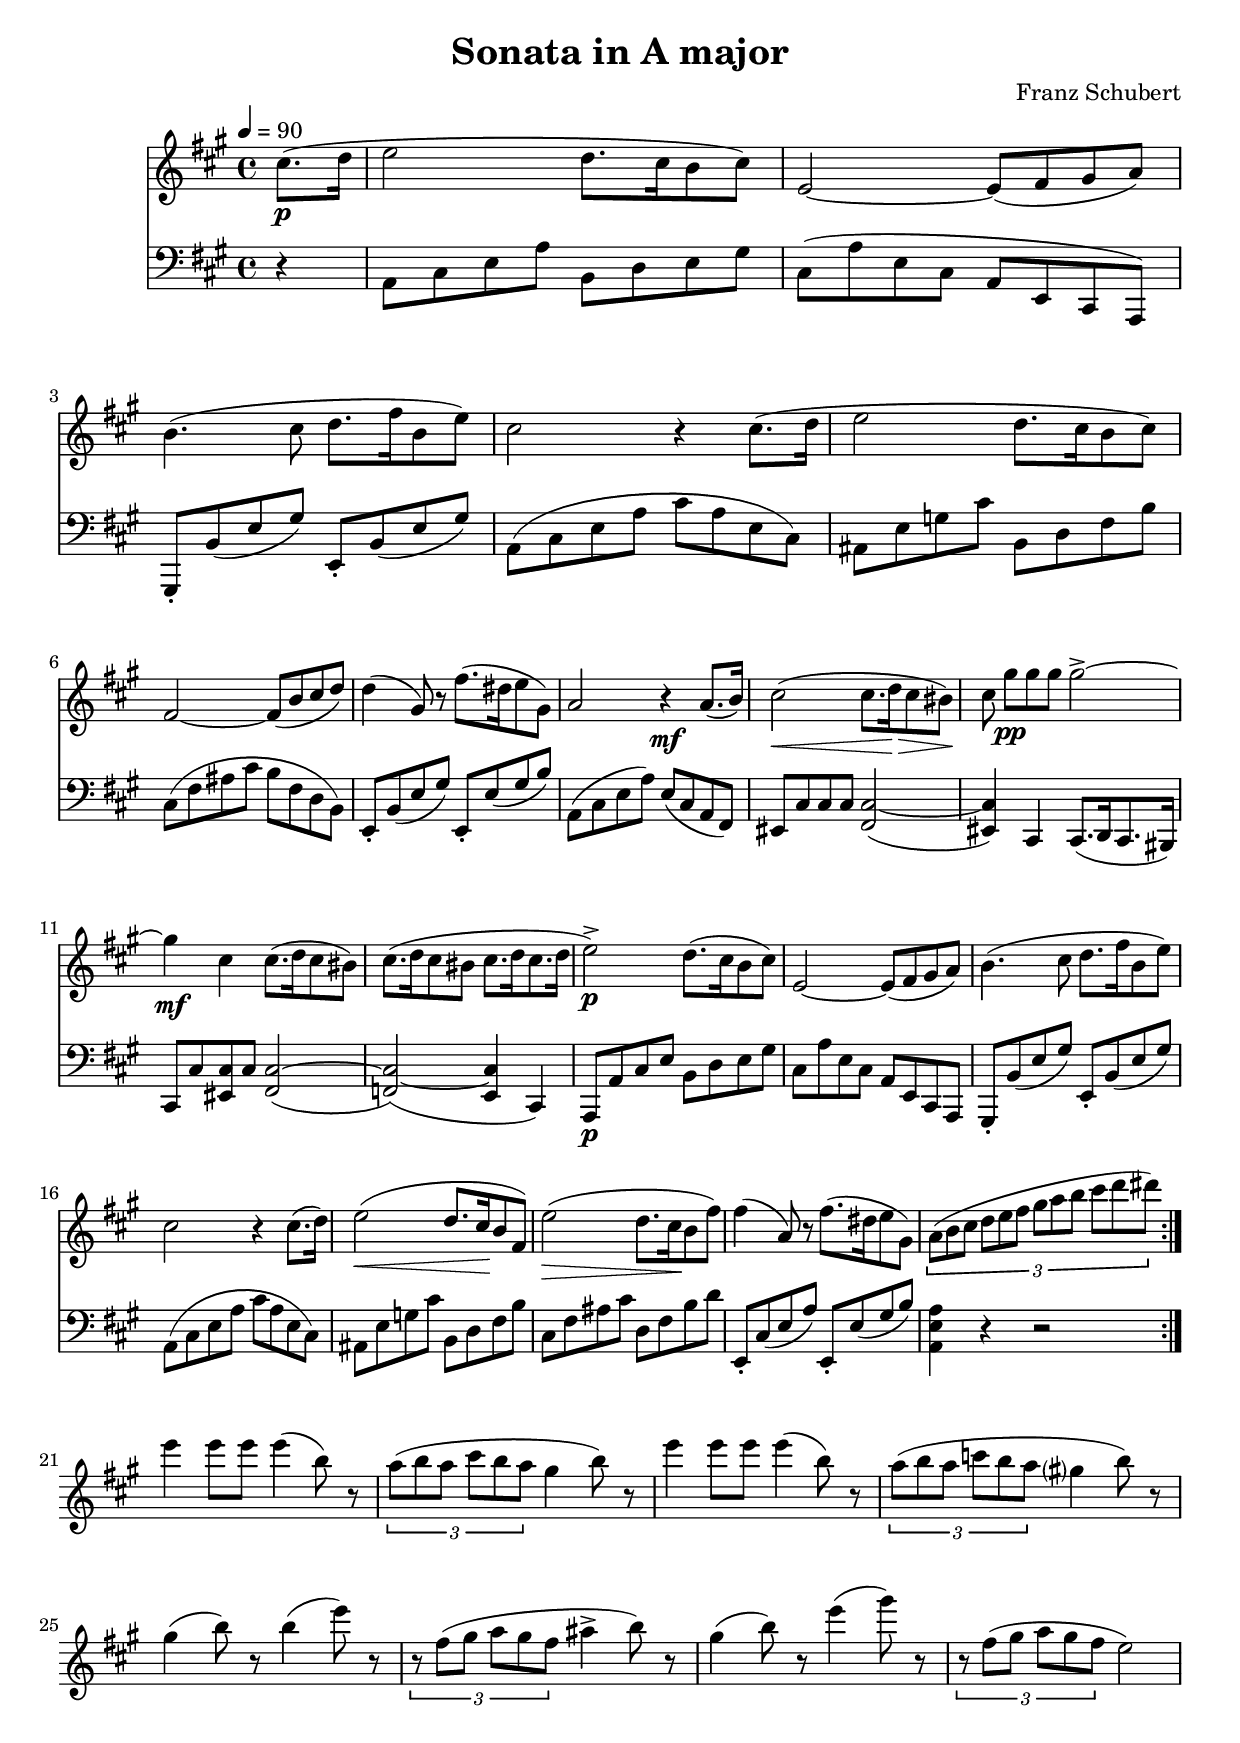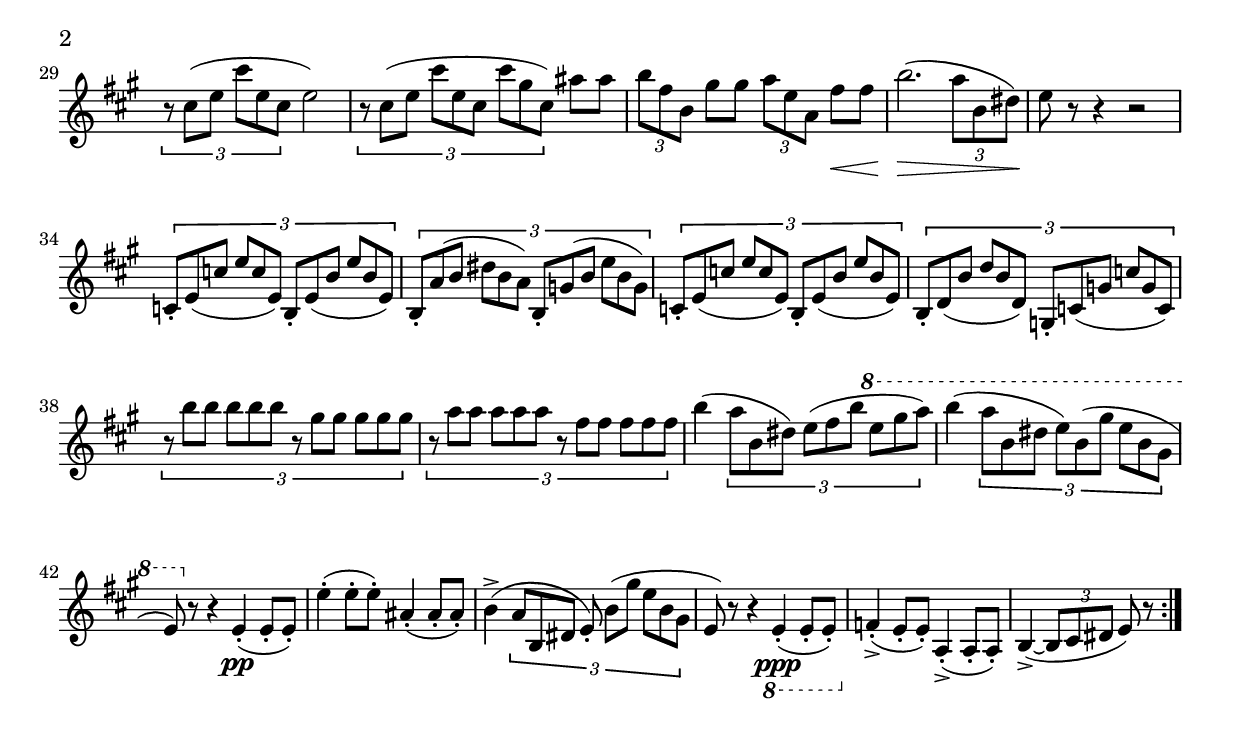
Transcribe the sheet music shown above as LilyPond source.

\version "2.18.2"
\language "english"

DaCapo = \markup { \italic "D.C." }
Fine = \markup { \italic "Fine" }

obr = \break
opr = \pageBreak

\header {
  title = \markup \center-column { "Sonata in A major" }
  composer = \markup { "Franz Schubert" }
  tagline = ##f
}

\paper {
  % annotate-spacing = ##t
  % bottom-margin = 1.0
  % top-margin = 1.0
  % right-margin = 5.0
  % left-margin = 5.0

  % page-count = 6
  % system-count = 23
  % ragged-bottom = ##t
  % ragged-right = ##t
  auto-first-page-number = ##t
  % two-sided = ##t
  page-breaking = #ly:minimal-breaking
  % page-breaking = #ly:page-turn-breaking
}


RHandI = \relative c' {
  \set Staff.beamExceptions = #'()

  \set Staff.beatStructure = #'(2 2)

  \time 4/4 \key a \major
  \repeat volta 2 {
    %% original line 1
    \partial 4 cs'8.( \p d16 |
    e2 d8. cs16 b8 cs) |
    e,2~ e8( fs gs a) |
    b4.( cs8 d8. fs16 b,8 e) |
    cs2 r4 cs8.( d16 |
    e2 d8. cs16 b8 cs) |
    \obr %% original line 2
    fs,2~ fs8( b cs d) |
    d4( gs,8) r8 fs'8.( ds16 e8 gs,) |
    a2 r4 \mf a8.( b16) |
    cs2( \< cs8. d16 \> cs8 bs) \! |
    cs8 gs'[ \pp gs gs] gs2->~ |
    \obr %% original line 3
    gs4 \mf cs, cs8.( d16 cs8 bs) |
    cs8.( d16 cs8 bs cs8. d16 cs8. d16 |
    e2->) \p d8.( cs16 b8 cs) |
    e,2~ e8( fs gs a) |
    b4.( cs8 d8. fs16 b,8 e) |
    \obr %% original line 4
    cs2 r4 cs8.( d16) |
    e2( \< d8. cs16 \! b8 fs) |
    e'2( \> d8. cs16 \! b8 fs') |
    fs4( a,8) r8 fs'8.( ds16 e8 gs,) |
    \set Staff.beatStructure = #'(1 1 1 1)
    \tuplet 3/2 { a8( b cs d e fs gs a b cs d ds) } |
    \obr %% original line 5
    e='''4 e8 e e4( b8) r |
    \tuplet 3/2 { a8( b a cs b a} gs4 b8) r8 |
    e='''4 e8 e e4( b8) r |
    \tuplet 3/2 { a8( b a c  b a} gs?4 b8) r8 |
    \obr %% original line 6
    gs=''4( b8) r b4( e8) r |
    \tuplet 3/2 { r8 fs,( gs a gs fs } as4-> b8) r |
    gs=''4( b8) r e4( gs8) r |
    \tuplet 3/2 { r8 fs,( gs a gs fs } e2) |
    \opr %% original page 2, line 1
    \tuplet 3/2 { r8 cs=''( e cs' e, cs } e2) |
    \tuplet 3/2 { r8 cs=''( e cs' e, cs cs' gs cs,) } as'8 as |
    \tuplet 3/2 { b8 fs b, } gs'8 gs \tuplet 3/2 { a8 e a, } fs' \< fs |
    b2.( \> \tuplet 3/2 { a8 b, ds) \! } |
    e8 r8 r4 r2 |
    \obr %% original line 2
    \tuplet 3/2 { c,='8-. e( c' e c e,) b-. e( b' e b e,) } |
    \tuplet 3/2 { b-. a'( b ds b a) b,-. g'( b e b g) } |
    \tuplet 3/2 { c,='8-. e( c' e c e,) b-. e( b' e b e,) } |
    \tuplet 3/2 { b-. d( b' d b d,) g,-. c( g' c g c,) } |
    \obr %% original line 3
    \tuplet 3/2 { r8 b'' b b8 b b r8 gs gs gs8 gs gs } |
    \tuplet 3/2 { r8 a a a8 a a r8 fs fs fs8 fs fs } |
    b4( \tuplet 3/2 { a8 b, ds) e( fs b \ottava #1 e gs a) } |
    b4( \tuplet 3/2 { a8 b, ds e) b( gs' e b gs } |
    \obr %% original line 4
    e8) \ottava #0 r r4 e,='4-.(\pp e8-. e-.) |
    e'4-.( e8-. e-.) as,4(-. as8-. as-.) |
    b4->( \tuplet 3/2 { a8 b, ds e8-.) b'[( gs'] e b gs } |
    e8) r8 r4 \ottava #-1 e,4-.(\ppp e8-. e-.) |
    \ottava #0 f'4-.->( e8-. e-.) a,4-.->( a8-. a-.) |
    b4~->( \tuplet 3/2 { b8 cs ds } e8) r8
  }
}

LHandI = \relative c {
  \clef bass
  \time 4/4 \key a \major
  \repeat volta 2 {
    %% original line 1
    \partial 4 r4 |
    a8 cs e a b,8 d e gs |
    cs,( a' e cs a8 e cs a) |
    gs-. b'( e gs) e,-. b'( e gs) |
    a,( cs e a cs8 a e cs) |
    as8 e' g cs b,8 d fs b |
    \obr %% original line 2
    cs,8( fs as cs b8 fs d b) |
    e,8-. b'( e gs) e,-. e'( gs b) |
    a,( cs e a) e( cs a fs) |
    es cs' cs cs <fs, cs'>2~( |
    <es cs'>4) cs cs8.[( d16 cs8. bs16)] |
    \obr %% original line 3
    cs8 cs' <es, cs'> cs' <fs, cs'>2~( |
    <f cs'>2~)( <e cs'>4 cs) |
    a8 \p a' cs e b8 d e gs |
    cs,8 a' e cs a8 e cs a |
    gs8-. b'( e gs) e,-. b'( e gs) |
    \obr %% original line 4
    a,8( cs e a cs8 a e cs) |
    as8 e' g cs b,8 d fs b |
    cs,8 fs as cs d,8 fs b d |
    e,,8-. cs'( e a) e,8-. e'( gs b) |
    <a, e' a>4 r4 r2
    \obr %% original line
  }
}


\score {
  <<
    { \tempo 4=90 \new Voice \RHandI }
    { \new Voice \LHandI }
  >>
  \layout {
  }
  \midi {}
}

